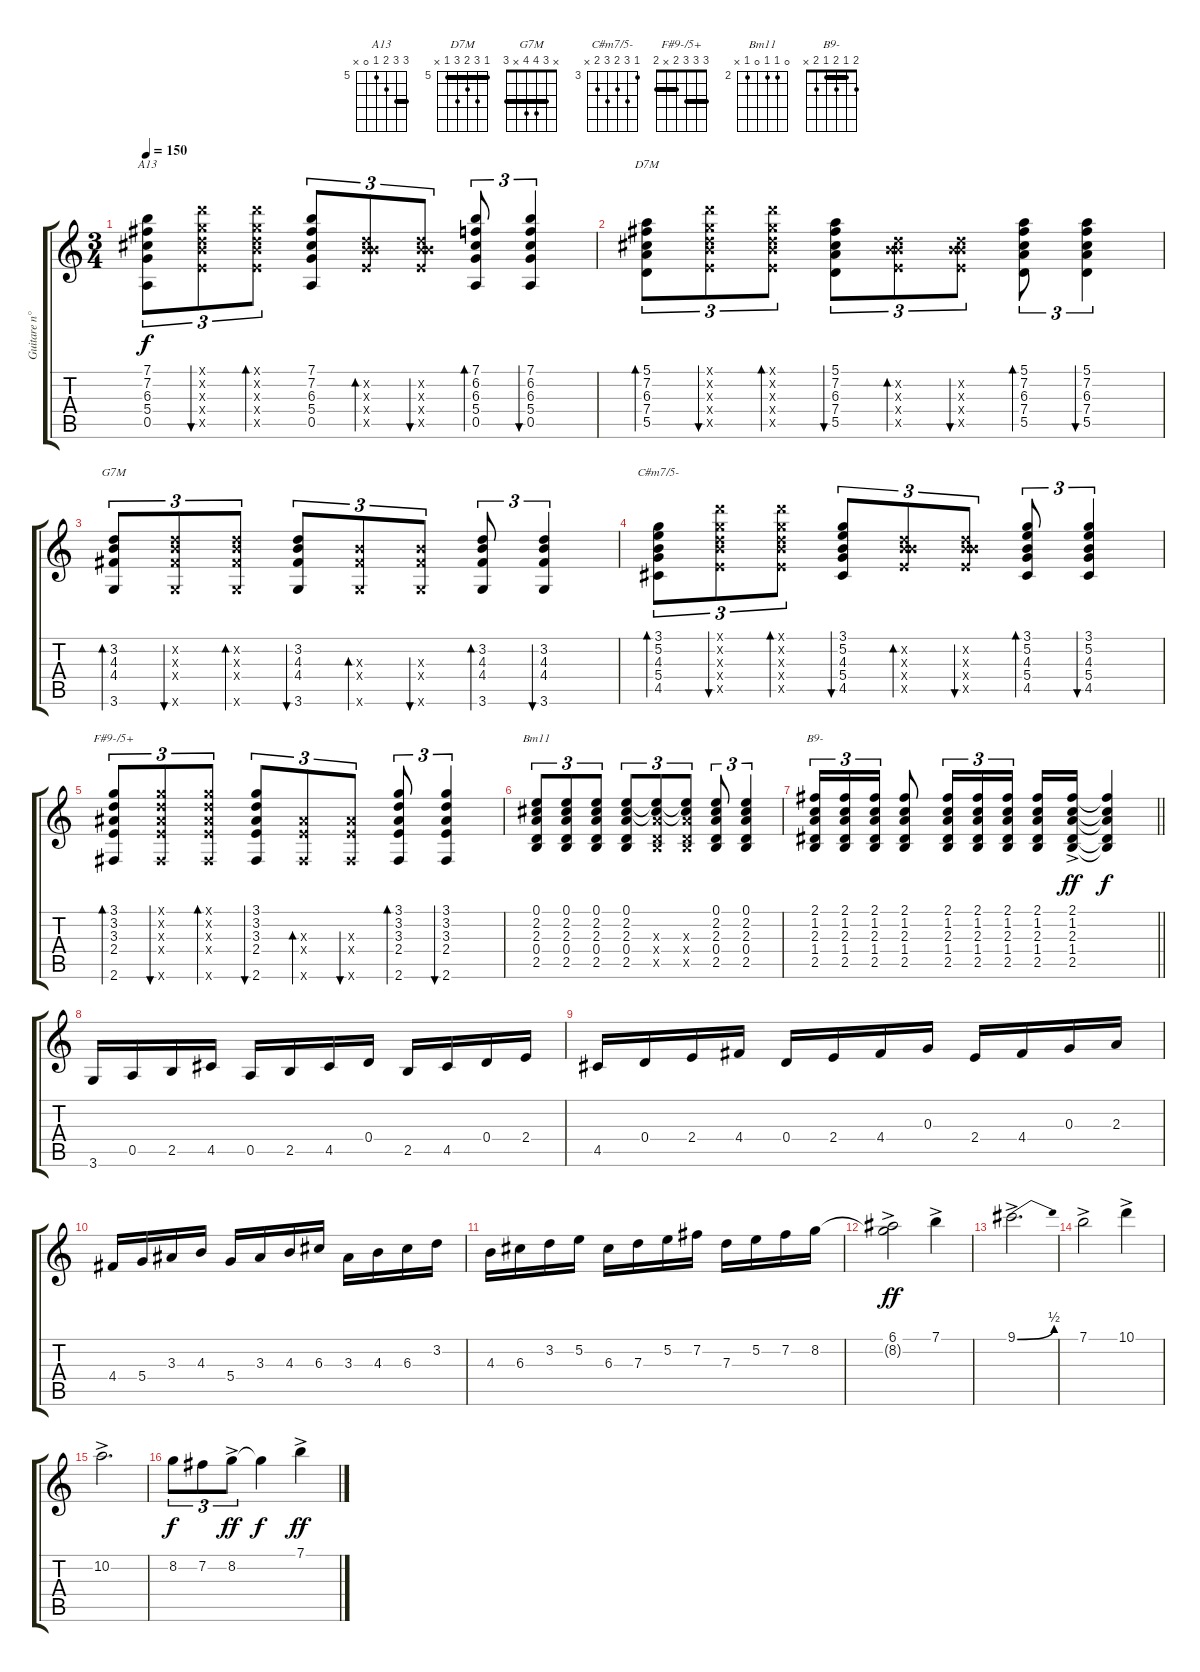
\track ("Guitare n°1" "Guitare n°") {instrument acousticguitarnylon}
\staff {score tabs}
\tuning (E4 B3 G3 D3 A2 E2) {hide}
\chord ("A13" 7 7 6 5 0 x) {firstfret 5 barre 7}
\chord ("D7M" 5 7 6 7 5 x) {firstfret 5 barre 5}
\chord ("G7M" x 3 4 4 x 3) {barre 3}
\chord ("C#m7/5-" 3 5 4 5 4 x) {firstfret 3}
\chord ("F#9-/5+" 3 3 3 2 x 2) {barre (2 3)}
\chord ("Bm11" 0 2 2 0 2 x) {firstfret 2}
\chord ("B9-" 2 1 2 1 2 x) {barre 1}
\ts (3 4)
\tempo 150
\clef g2
\ks c
(7.1 7.2 6.3 5.4 0.5).8{tu (3 2) ch "A13" dy f} (10.1{x} 8.2{x} 7.3{x} 9.4{x} 7.5{x}).8{tu (3 2) bu 60} (10.1{x} 8.2{x} 7.3{x} 9.4{x} 7.5{x}).8{tu (3 2) bd 60} (7.1 7.2 6.3 5.4 0.5).8{tu (3 2)} (0.2{x} 7.3{x} 9.4{x} 7.5{x}).8{tu (3 2) bd 60} (0.2{x} 7.3{x} 9.4{x} 7.5{x}).8{tu (3 2) bu 60} (7.1 6.2 6.3 5.4 0.5).8{tu (3 2) bd 60} (7.1 6.2 6.3 5.4 0.5).4{tu (3 2) bu 60} |
(5.1 7.2 6.3 7.4 5.5).8{tu (3 2) bd 60 ch "D7M"} (10.1{x} 8.2{x} 7.3{x} 9.4{x} 7.5{x}).8{tu (3 2) bu 60} (10.1{x} 8.2{x} 7.3{x} 9.4{x} 7.5{x}).8{tu (3 2) bd 60} (5.1 7.2 6.3 7.4 5.5).8{tu (3 2) bu 60} (0.2{x} 7.3{x} 9.4{x} 7.5{x}).8{tu (3 2) bd 60} (0.2{x} 7.3{x} 9.4{x} 7.5{x}).8{tu (3 2) bu 60} (5.1 7.2 6.3 7.4 5.5).8{tu (3 2) bd 60} (5.1 7.2 6.3 7.4 5.5).4{tu (3 2) bu 60} |
(3.2 4.3 4.4 3.6).8{tu (3 2) bd 60 ch "G7M"} (3.2{x} 4.3{x} 4.4{x} 3.6{x}).8{tu (3 2) bu 60} (3.2{x} 4.3{x} 4.4{x} 3.6{x}).8{tu (3 2) bd 60} (3.2 4.3 4.4 3.6).8{tu (3 2) bu 60} (4.3{x} 4.4{x} 3.6{x}).8{tu (3 2) bd 60} (4.3{x} 4.4{x} 3.6{x}).8{tu (3 2) bu 60} (3.2 4.3 4.4 3.6).8{tu (3 2) bd 60} (3.2 4.3 4.4 3.6).4{tu (3 2) bu 60} |
(3.1 5.2 4.3 5.4 4.5).8{tu (3 2) bd 60 ch "C#m7/5-"} (10.1{x} 8.2{x} 7.3{x} 9.4{x} 7.5{x}).8{tu (3 2) bu 60} (10.1{x} 8.2{x} 7.3{x} 9.4{x} 7.5{x}).8{tu (3 2) bd 60} (3.1 5.2 4.3 5.4 4.5).8{tu (3 2) bu 60} (0.2{x} 7.3{x} 9.4{x} 7.5{x}).8{tu (3 2) bd 60} (0.2{x} 7.3{x} 9.4{x} 7.5{x}).8{tu (3 2) bu 60} (3.1 5.2 4.3 5.4 4.5).8{tu (3 2) bd 60} (3.1 5.2 4.3 5.4 4.5).4{tu (3 2) bu 60} |
(3.1 3.2 3.3 2.4 2.6).8{tu (3 2) bd 60 ch "F#9-/5+"} (3.1{x} 3.2{x} 3.3{x} 2.4{x} 2.6{x}).8{tu (3 2) bu 60} (3.1{x} 3.2{x} 3.3{x} 2.4{x} 2.6{x}).8{tu (3 2) bd 60} (3.1 3.2 3.3 2.4 2.6).8{tu (3 2) bu 60} (3.3{x} 2.4{x} 2.6{x}).8{tu (3 2) bd 60} (3.3{x} 2.4{x} 2.6{x}).8{tu (3 2) bu 60} (3.1 3.2 3.3 2.4 2.6).8{tu (3 2) bd 60} (3.1 3.2 3.3 2.4 2.6).4{tu (3 2) bu 60} |
(0.1 2.2 2.3 0.4 2.5).8{tu (3 2) ch "Bm11"} (0.1 2.2 2.3 0.4 2.5).8{tu (3 2)} (0.1 2.2 2.3 0.4 2.5).8{tu (3 2)} (0.1 2.2 2.3 0.4 2.5).8{tu (3 2)} (0.1{t} 2.2{t} 2.3{x} 0.4{x} 2.5{x}).8{tu (3 2)} (0.1{t} 2.2{t} 2.3{x} 0.4{x} 2.5{x}).8{tu (3 2)} (0.1 2.2 2.3 0.4 2.5).8{tu (3 2)} (0.1 2.2 2.3 0.4 2.5).4{tu (3 2)} |
\barLineRight lightlight
(2.1 1.2 2.3 1.4 2.5).16{tu (3 2) ch "B9-"} (2.1 1.2 2.3 1.4 2.5).16{tu (3 2)} (2.1 1.2 2.3 1.4 2.5).16{tu (3 2)} (2.1 1.2 2.3 1.4 2.5).8 (2.1 1.2 2.3 1.4 2.5).16{tu (3 2)} (2.1 1.2 2.3 1.4 2.5).16{tu (3 2)} (2.1 1.2 2.3 1.4 2.5).16{tu (3 2) beam splitsecondary} (2.1 1.2 2.3 1.4 2.5).16 (2.1{ac} 1.2{ac} 2.3{ac} 1.4{ac} 2.5{ac}).16{dy ff} (2.1{t} 1.2{t} 2.3{t} 1.4{t} 2.5{t}).4{dy f} |
3.6.16{volume 16} 0.5.16 2.5.16 4.5.16 0.5.16 2.5.16 4.5.16 0.4.16 2.5.16 4.5.16 0.4.16 2.4.16 |
4.5.16 0.4.16 2.4.16 4.4.16 0.4.16 2.4.16 4.4.16 0.3.16 2.4.16 4.4.16 0.3.16 2.3.16 |
4.4.16 5.4.16 3.3.16 4.3.16 5.4.16 3.3.16 4.3.16 6.3.16 3.3.16 4.3.16 6.3.16 3.2.16 |
4.3.16 6.3.16 3.2.16 5.2.16 6.3.16 7.3.16 5.2.16 7.2.16 7.3.16 5.2.16 7.2.16 8.2.16 |
(6.1{ac} 8.2{t}).2{dy ff} 7.1{ac}.4 |
9.1{be (bend 0 0 60 2) ac}.2{d} |
7.1{ac}.2 10.1{ac}.4 |
10.2{ac}.2{d} |
8.2.8{tu (3 2) dy f} 7.2.8{tu (3 2)} 8.2{ac}.8{tu (3 2) dy ff} 8.2{t}.4{dy f} 7.1{ac}.4{dy ff}
